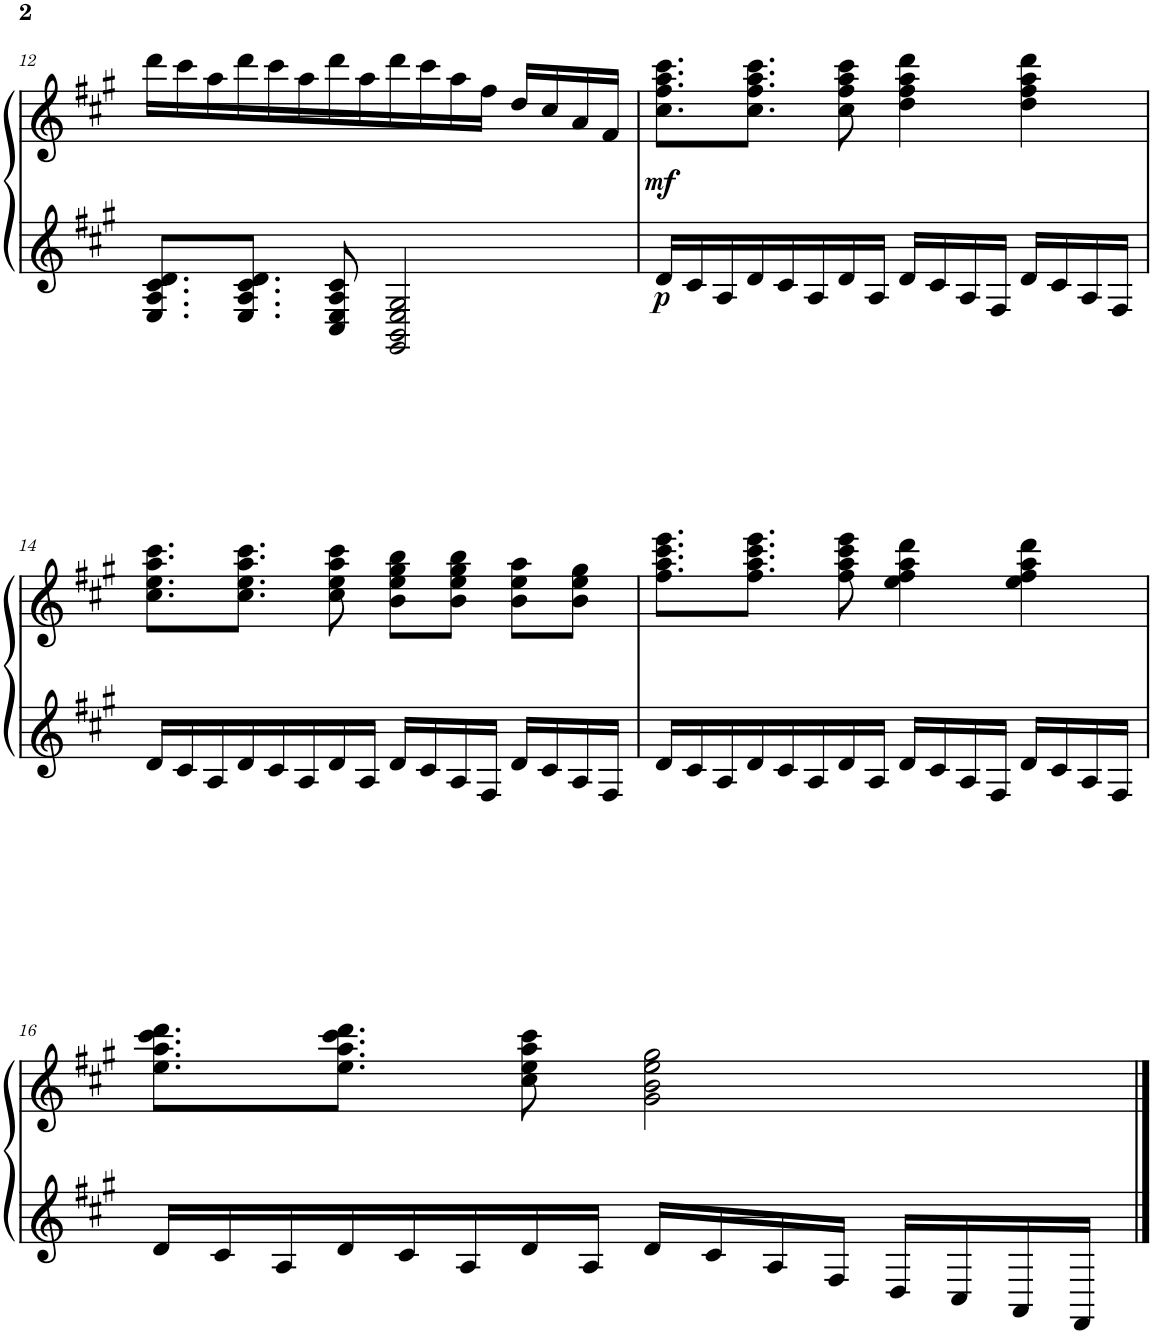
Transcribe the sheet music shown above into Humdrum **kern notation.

**kern	**kern	**dynam
*part1	*part1	*part1
*staff2	*staff1	*staff1/2
*I"Piano	*	*
*I'Pno.	*	*
!!LO:PB:g=z
*clefG2	*clefG2	*
*k[f#c#g#]	*k[f#c#g#]	*
*M4/4	*M4/4	*
=12	=12	=12
8.E/ 8.A/ 8.c#/ 8.d/L	16ddd\LL	.
.	16ccc#\	.
.	16aa\	.
8.E/ 8.A/ 8.c#/ 8.d/J	16ddd\	.
.	16ccc#\	.
.	16aa\	.
8C#/ 8E/ 8A/ 8c#/	16ddd\	.
.	16aa\	.
2GG#/ 2BB/ 2E/ 2G#/	16ddd\	.
.	16ccc#\	.
.	16aa\	.
.	16ff#\JJ	.
.	16dd/LL	.
.	16cc#/	.
.	16a/	.
.	16f#/JJ	.
=13	=13	=13
!	!	!LO:DY:b=2
!	!	!LO:DY:n=1:b
16d/LL	8.cc#\ 8.ff#\ 8.aa\ 8.ccc#\L	p mf
16c#/	.	.
16A/	.	.
16d/	8.cc#\ 8.ff#\ 8.aa\ 8.ccc#\J	.
16c#/	.	.
16A/	.	.
16d/	8cc#\ 8ff#\ 8aa\ 8ccc#\	.
16A/JJ	.	.
16d/LL	4dd\ 4ff#\ 4aa\ 4ddd\	.
16c#/	.	.
16A/	.	.
16F#/JJ	.	.
16d/LL	4dd\ 4ff#\ 4aa\ 4ddd\	.
16c#/	.	.
16A/	.	.
16F#/JJ	.	.
!!LO:LB:g=z
=14	=14	=14
16d/LL	8.cc#\ 8.ee\ 8.aa\ 8.ccc#\L	.
16c#/	.	.
16A/	.	.
16d/	8.cc#\ 8.ee\ 8.aa\ 8.ccc#\J	.
16c#/	.	.
16A/	.	.
16d/	8cc#\ 8ee\ 8aa\ 8ccc#\	.
16A/JJ	.	.
16d/LL	8b\ 8ee\ 8gg#\ 8bb\L	.
16c#/	.	.
16A/	8b\ 8ee\ 8gg#\ 8bb\J	.
16F#/JJ	.	.
16d/LL	8b\ 8ee\ 8aa\L	.
16c#/	.	.
16A/	8b\ 8ee\ 8gg#\J	.
16F#/JJ	.	.
=15	=15	=15
16d/LL	8.ff#\ 8.aa\ 8.ccc#\ 8.eee\L	.
16c#/	.	.
16A/	.	.
16d/	8.ff#\ 8.aa\ 8.ccc#\ 8.eee\J	.
16c#/	.	.
16A/	.	.
16d/	8ff#\ 8aa\ 8ccc#\ 8eee\	.
16A/JJ	.	.
16d/LL	4ee\ 4ff#\ 4aa\ 4ddd\	.
16c#/	.	.
16A/	.	.
16F#/JJ	.	.
16d/LL	4ee\ 4ff#\ 4aa\ 4ddd\	.
16c#/	.	.
16A/	.	.
16F#/JJ	.	.
!!LO:LB:g=z
=16	=16	=16
16d/LL	8.ee\ 8.aa\ 8.ccc#\ 8.ddd\L	.
16c#/	.	.
16A/	.	.
16d/	8.ee\ 8.aa\ 8.ccc#\ 8.ddd\J	.
16c#/	.	.
16A/	.	.
16d/	8cc#\ 8ee\ 8aa\ 8ccc#\	.
16A/JJ	.	.
16d/LL	2g#\ 2b\ 2ee\ 2gg#\	.
16c#/	.	.
16A/	.	.
16F#/JJ	.	.
16D/LL	.	.
16C#/	.	.
16AA/	.	.
16FF#/JJ	.	.
==	==	==
*-	*-	*-
